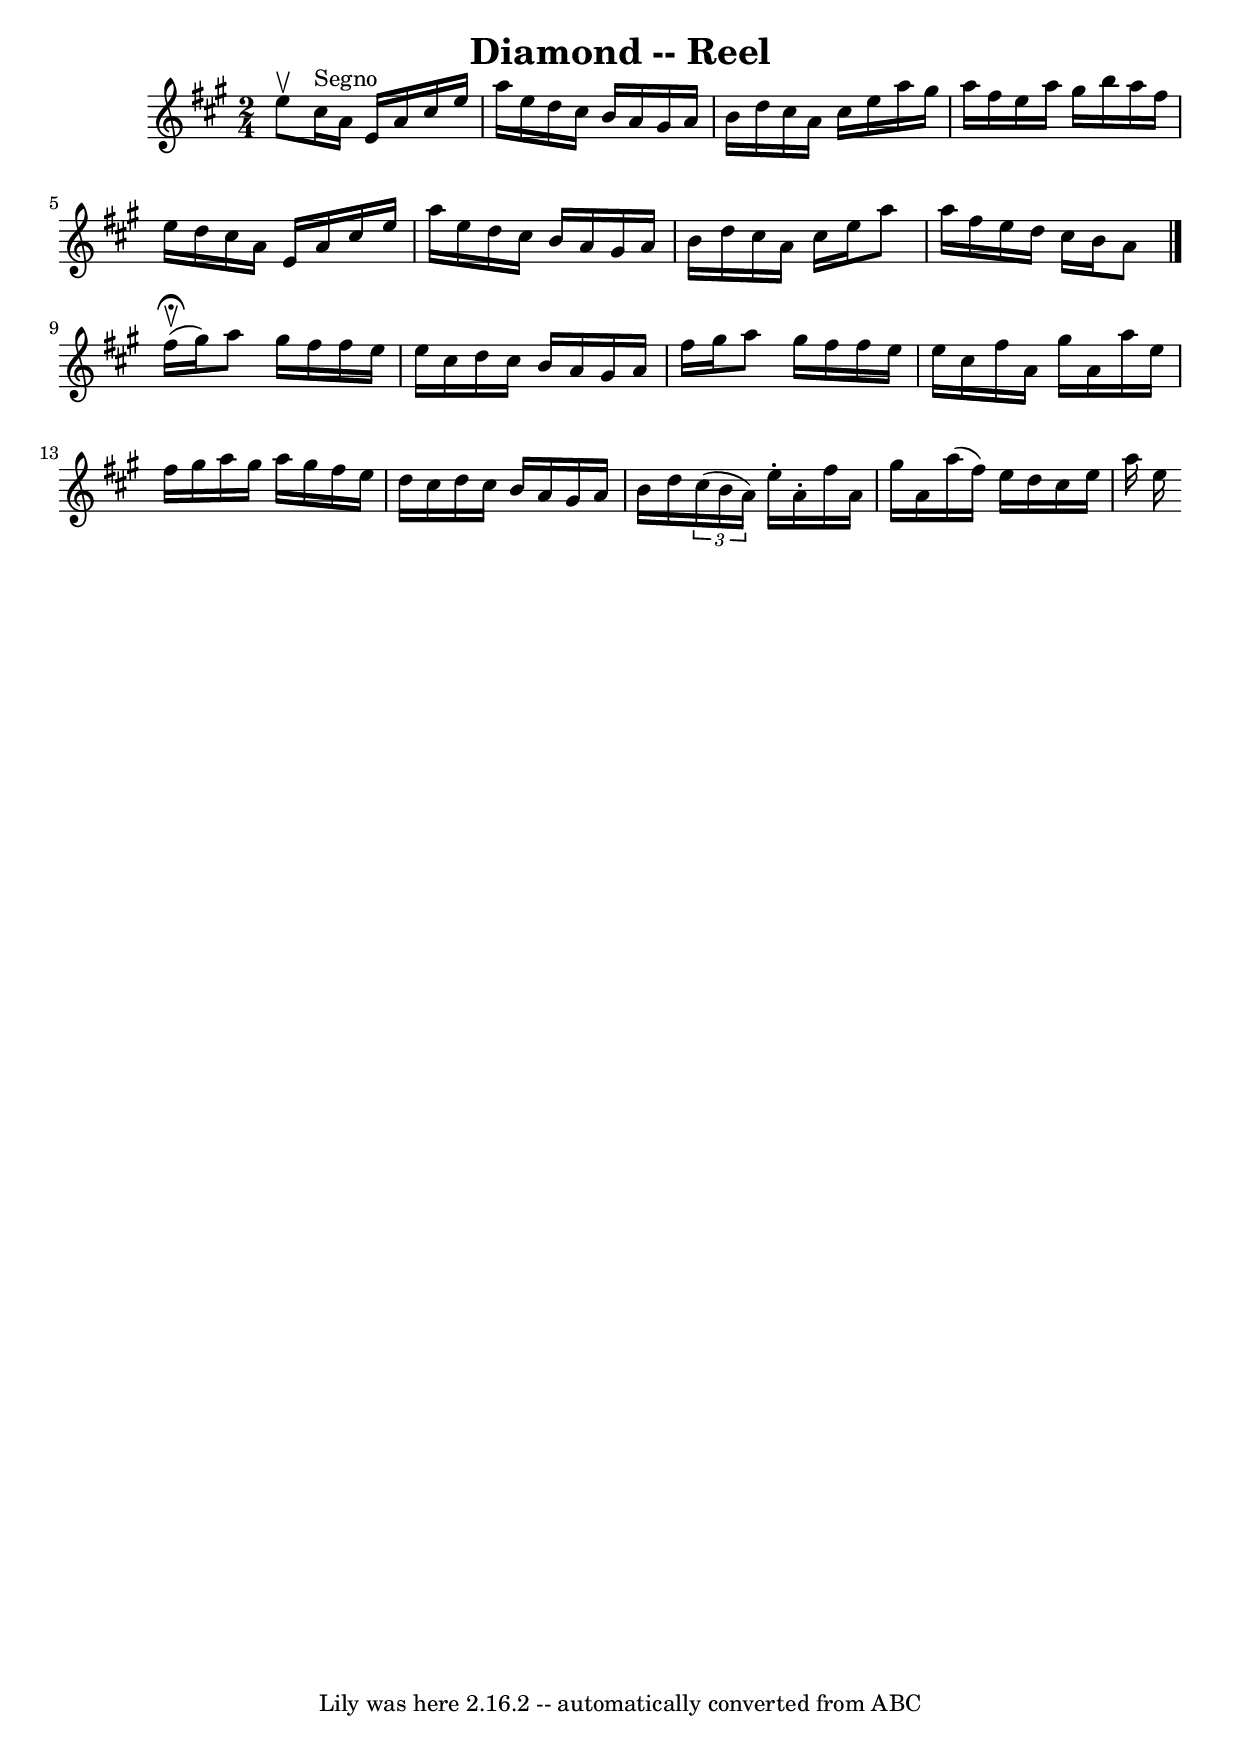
\version "2.16.2"
\include "Mammoth.ily"
\header {
  %% book = "Ryan's Mammoth Collection"
  crossRefNumber = "1"
  footnotes = ""
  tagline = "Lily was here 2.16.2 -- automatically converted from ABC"
  title = "Diamond -- Reel"

}
voicedefault =  {


  \time 2/4 
  \key a \major   e''8^\upbow      |
  cis''16^"Segno"      a'16 e'16 a'16 cis''16 e''16 a''16 e''16     |
  d''16     cis''16 b'16 a'16 gis'16 a'16 b'16 d''16     |
     cis''16 a'16 cis''16 e''16 a''16 gis''16 a''16 fis''16      |
  e''16 a''16 gis''16 b''16 a''16 fis''16 e''16       d''16     |
  cis''16 a'16 e'16 a'16 cis''16 e''16       a''16 e''16     |
  d''16 cis''16 b'16 a'16 gis'16 a'16    b'16 d''16     |
  cis''16 a'16 cis''16 e''16 a''8       a''16 fis''16     |
  e''16 d''16 cis''16 b'16 a'8         \bar "|." fis''16^\fermata^\upbow(gis''16)  |
  a''8       gis''16 fis''16 fis''16 e''16 e''16 cis''16     |
  d''16     cis''16 b'16 a'16 gis'16 a'16 fis''16 gis''16     |
     a''8 gis''16 fis''16 fis''16 e''16 e''16 cis''16     |
     fis''16 a'16 gis''16 a'16 a''16 e''16 fis''16 gis''16      |
  a''16 gis''16 a''16 gis''16 fis''16 e''16 d''16     cis''16     |
  d''16 cis''16 b'16 a'16 gis'16 a'16       b'16 d''16     |
  \times 2/3 { cis''16 (b'16 a'16) 
	     }      e''16-. a'16-. fis''16 a'16 gis''16 a'16     |
  a''16 (
  fis''16) e''16 d''16 cis''16 e''16 a''16 e''16         \bar " |."   

}

\score{
  <<

    \context Staff="default"
    {
      \voicedefault 
      
    }

  >>
  \layout {
    
  }
  \midi {
  }

}
